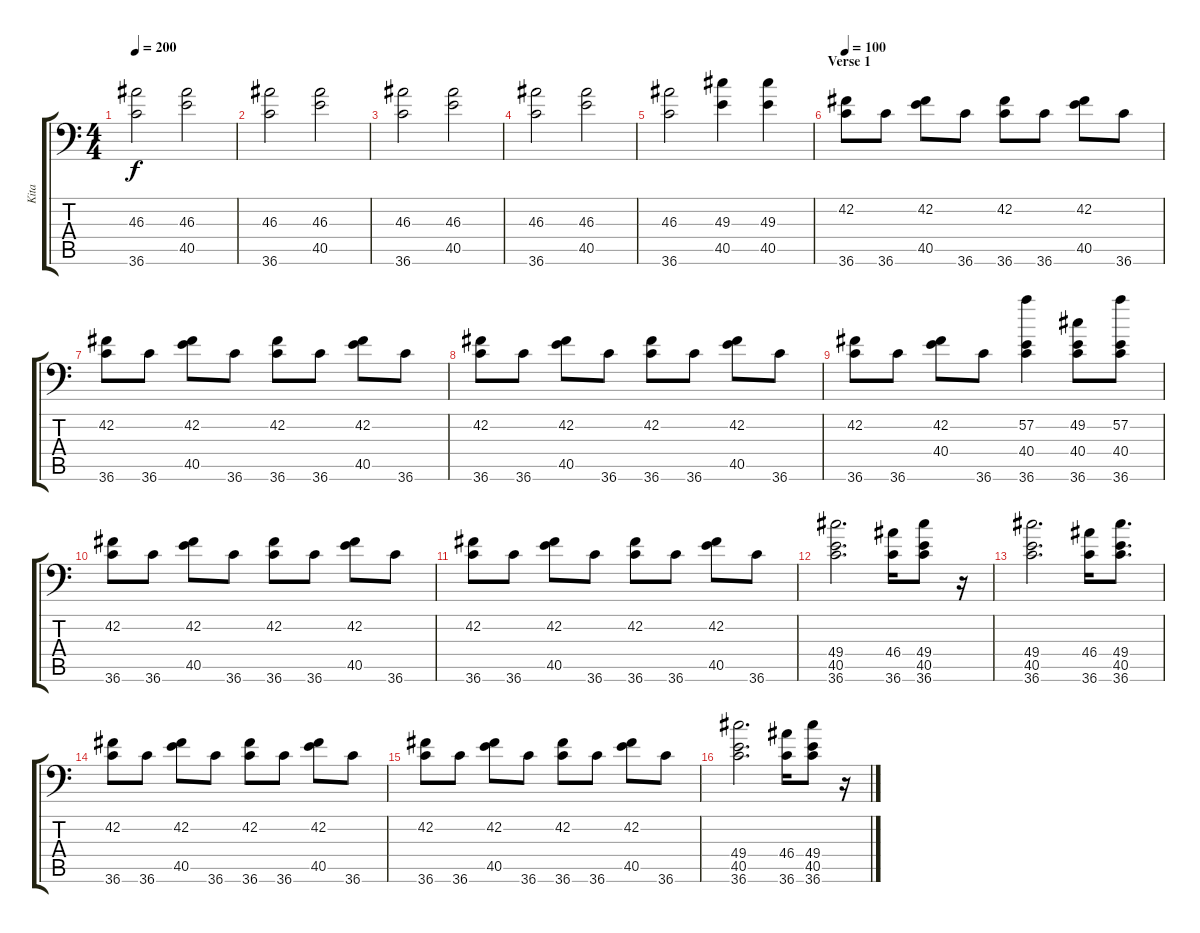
\track ("Kita" "Kita") {instrument acousticgrandpiano}
\staff {score tabs}
\tuning (C-1 C-1 C-1 C-1 C-1 C-1) {hide}
\ts (4 4)
\tempo 200
\clef f4
\ks c
(46.3 36.6).2{dy f} (46.3 40.5).2 |
(46.3 36.6).2 (46.3 40.5).2 |
(46.3 36.6).2 (46.3 40.5).2 |
(46.3 36.6).2 (46.3 40.5).2 |
(46.3 36.6).2 (49.3 40.5).4 (49.3 40.5).4 |
\section ("" "Verse 1")
\tempo 100
(42.2 36.6).8 36.6.8 (42.2 40.5).8 36.6.8 (42.2 36.6).8 36.6.8 (42.2 40.5).8 36.6.8 |
(42.2 36.6).8 36.6.8 (42.2 40.5).8 36.6.8 (42.2 36.6).8 36.6.8 (42.2 40.5).8 36.6.8 |
(42.2 36.6).8 36.6.8 (42.2 40.5).8 36.6.8 (42.2 36.6).8 36.6.8 (42.2 40.5).8 36.6.8 |
(42.2 36.6).8 36.6.8 (42.2 40.4).8 36.6.8 (57.2 40.4 36.6).4 (49.2 40.4 36.6).8 (57.2 40.4 36.6).8 |
(42.2 36.6).8 36.6.8 (42.2 40.5).8 36.6.8 (42.2 36.6).8 36.6.8 (42.2 40.5).8 36.6.8 |
(42.2 36.6).8 36.6.8 (42.2 40.5).8 36.6.8 (42.2 36.6).8 36.6.8 (42.2 40.5).8 36.6.8 |
(49.4 40.5 36.6).2{d} (46.4 36.6).16 (49.4 40.5 36.6).8 r.16 |
(49.4 40.5 36.6).2{d} (46.4 36.6).16 (49.4 40.5 36.6).8{d} |
(42.2 36.6).8 36.6.8 (42.2 40.5).8 36.6.8 (42.2 36.6).8 36.6.8 (42.2 40.5).8 36.6.8 |
(42.2 36.6).8 36.6.8 (42.2 40.5).8 36.6.8 (42.2 36.6).8 36.6.8 (42.2 40.5).8 36.6.8 |
(49.4 40.5 36.6).2{d} (46.4 36.6).16 (49.4 40.5 36.6).8 r.16
